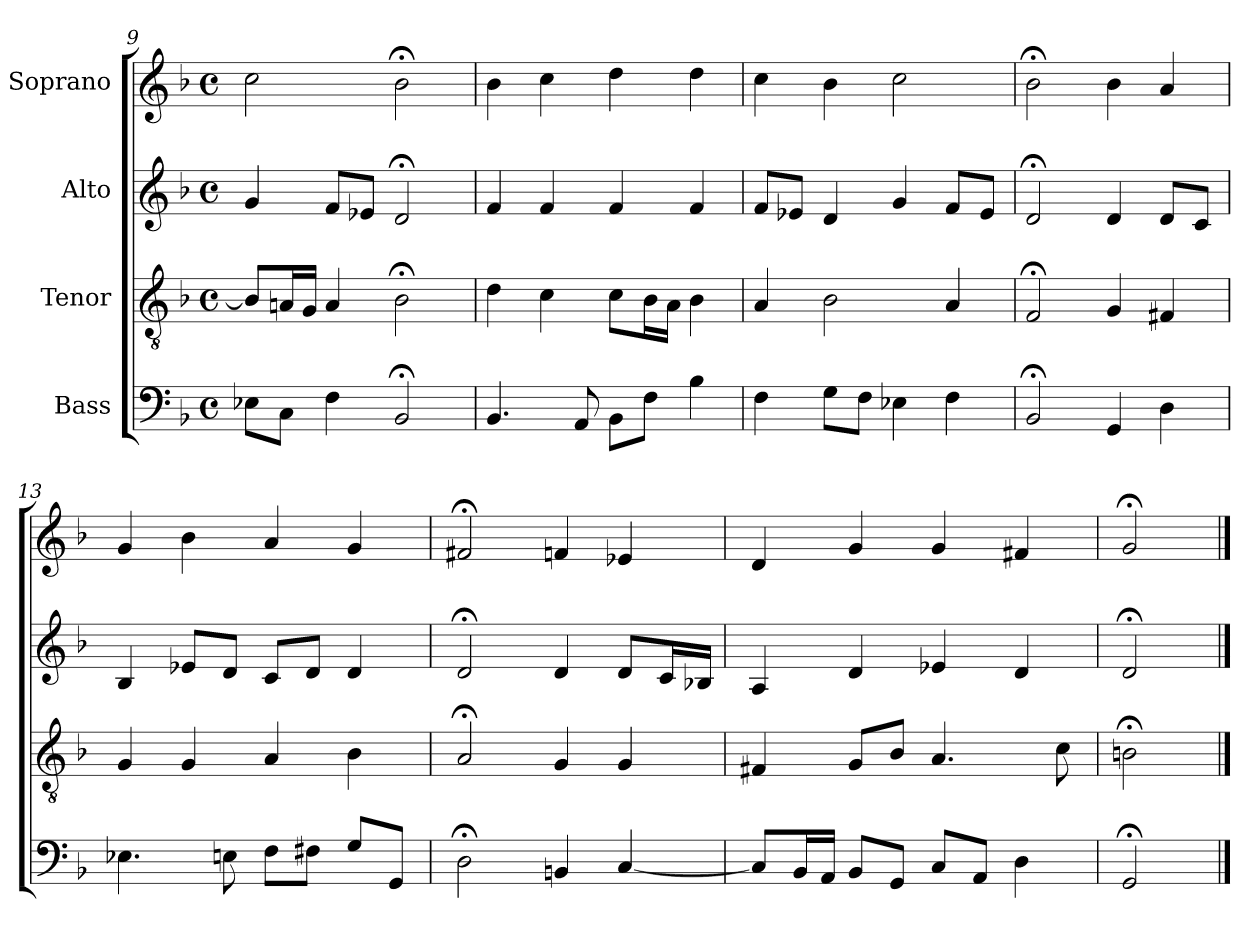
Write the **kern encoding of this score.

**kern	**kern	**kern	**kern
*part4	*part3	*part2	*part1
*staff4	*staff3	*staff2	*staff1
*I"Bass	*I"Tenor	*I"Alto	*I"Soprano
*clefF4	*clefGv2	*clefG2	*clefG2
*k[b-]	*k[b-]	*k[b-]	*k[b-]
*M4/4	*M4/4	*M4/4	*M4/4
*met(c)	*met(c)	*met(c)	*met(c)
=9	=9	=9	=9
8E-XL	8B-L]	4g	2cc
8CJ	16AnL	.	.
.	16GJJ	.	.
4F	4A	8fL	.
.	.	8e-XJ	.
2BB-;<	2B-;<	2d;<	2b-;<
=10	=10	=10	=10
4.BB-	4d	4f	4b-
.	4c	4f	4cc
8AA	.	.	.
8BB-L	8cL	4f	4dd
8FJ	16B-L	.	.
.	16AJJ	.	.
4B-	4B-	4f	4dd
=11	=11	=11	=11
4F	4A	8fL	4cc
.	.	8e-XJ	.
8GL	2B-	4d	4b-
8FJ	.	.	.
4E-X	.	4g	2cc
4F	4A	8fL	.
.	.	8e-J	.
=12	=12	=12	=12
2BB-;<	2F;<	2d;<	2b-;<
4GG	4G	4d	4b-
4D	4F#X	8dL	4a
.	.	8cJ	.
=13	=13	=13	=13
4.E-X	4G	4B-	4g
.	4G	8e-XL	4b-
8En	.	8dJ	.
8FL	4A	8cL	4a
8F#XJ	.	8dJ	.
8GL	4B-	4d	4g
8GGJ	.	.	.
=14	=14	=14	=14
2D;<	2A;<	2d;<	2f#X;<
4BBn	4G	4d	4fn
[4C	4G	8dL	4e-X
.	.	16cL	.
.	.	16B-XJJ	.
=15	=15	=15	=15
8CL]	4F#X	4A	4d
16BB-L	.	.	.
16AAJJ	.	.	.
8BB-L	8GL	4d	4g
8GGJ	8B-J	.	.
8CL	4.A	4e-X	4g
8AAJ	.	.	.
4D	.	4d	4f#X
.	8c	.	.
=16	=16	=16	=16
2GG;<	2Bn;<	2d;<	2g;<
==	==	==	==
*-	*-	*-	*-
